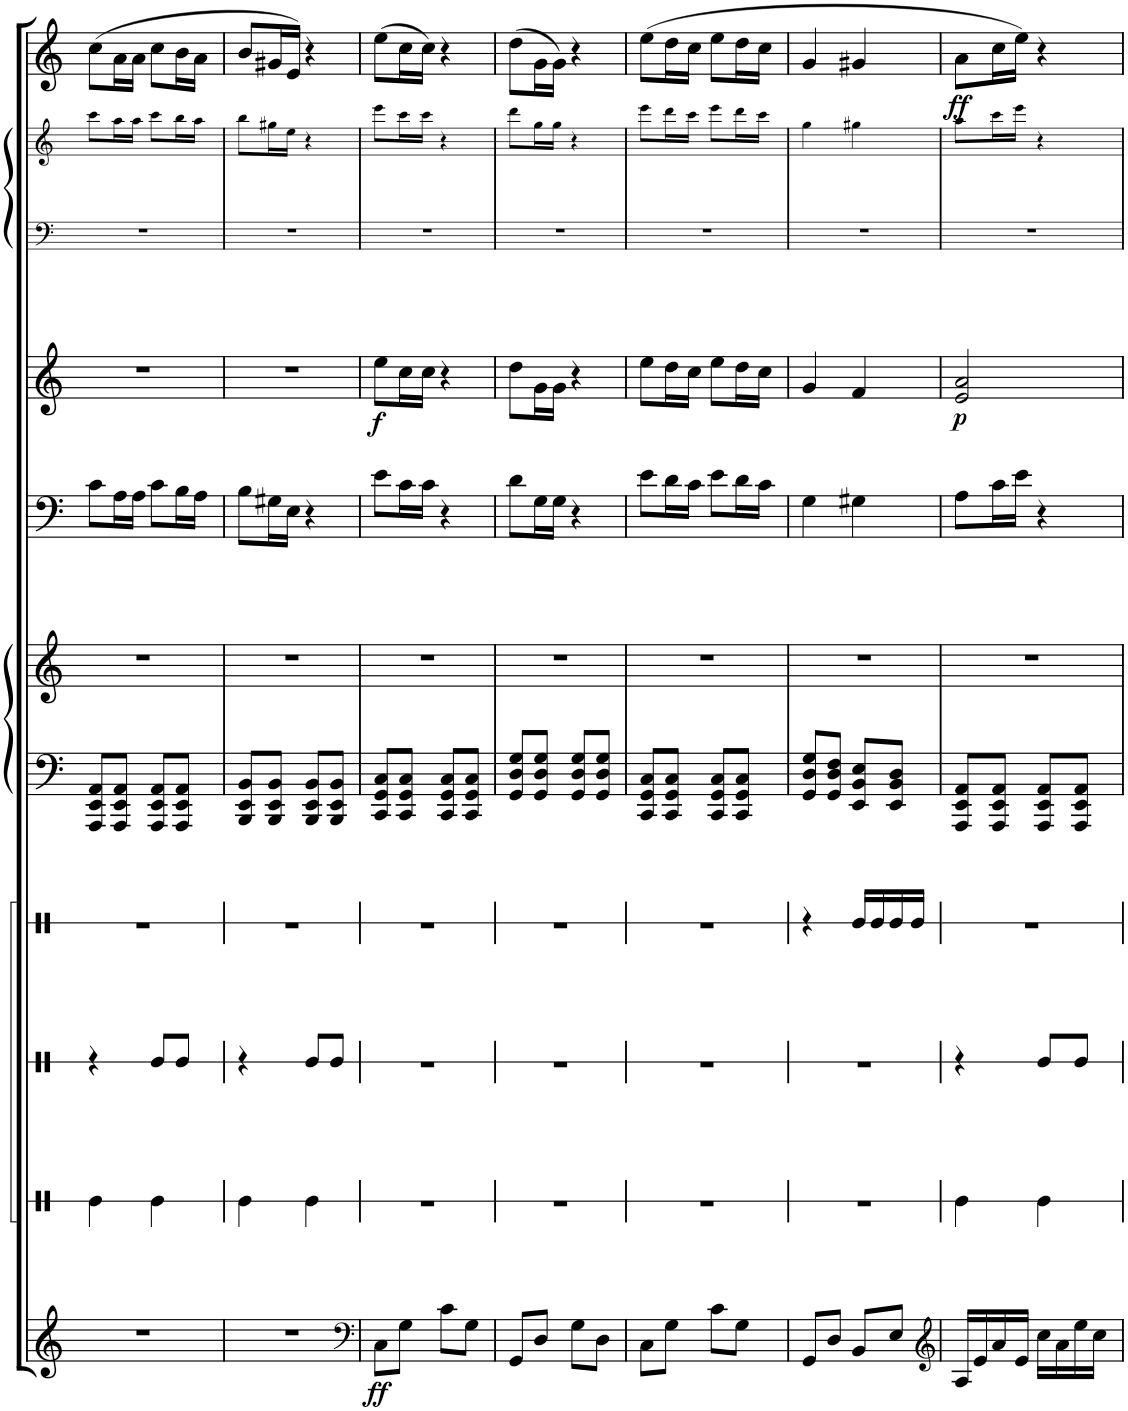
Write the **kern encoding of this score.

**kern	**dynam	**kern	**kern	**kern	**kern	**kern	**kern	**kern	**dynam	**kern	**kern	**kern	**dynam
*part9	*part9	*part8	*part7	*part6	*part5	*part5	*part4	*part3	*part3	*part2	*part2	*part1	*part1
*staff11	*staff11	*staff10	*staff9	*staff8	*staff7	*staff6	*staff5	*staff4	*staff4	*staff3	*staff2	*staff1	*staff1
*I"Marimba (pentagrama único)	*	*I"Patada	*I"Palmada	*I"Chasquido de dedos	*I"Piano	*	*I"Hombres	*I"Mujeres	*	*I"Piano	*	*I"Vibráfono	*
*I'Mar	*	*	*	*	*I'Pno	*	*	*	*	*I'Pno	*	*	*
!!LO:PB:g=z
*clefG2	*	*clefX	*clefX	*clefX	*clefF4	*clefG2	*clefF4	*clefG2	*	*clefF4	*clefG2	*clefG2	*
*k[]	*	*k[]	*k[]	*k[]	*k[]	*k[]	*k[]	*k[]	*	*k[]	*k[]	*k[]	*
*M2/4	*	*M2/4	*M2/4	*M2/4	*M2/4	*M2/4	*M2/4	*M2/4	*	*M2/4	*M2/4	*M2/4	*
=15	=15	=15	=15	=15	=15	=15	=15	=15	=15	=15	=15	=15	=15
2r	.	4Re\	4r	2r	8AAA/ 8EE/ 8AA/L	2r	8c\L	2r	.	2r	8ccc\L	(8cc\L	.
.	.	.	.	.	8AAA/ 8EE/ 8AA/J	.	16A\L	.	.	.	16aa\L	16a\L	.
.	.	.	.	.	.	.	16A\JJ	.	.	.	16aa\JJ	16a\JJ	.
.	.	4Re\	8Re/L	.	8AAA/ 8EE/ 8AA/L	.	8c\L	.	.	.	8ccc\L	8cc\L	.
.	.	.	8Re/J	.	8AAA/ 8EE/ 8AA/J	.	16B\L	.	.	.	16bb\L	16b\L	.
.	.	.	.	.	.	.	16A\JJ	.	.	.	16aa\JJ	16a\JJ	.
=16	=16	=16	=16	=16	=16	=16	=16	=16	=16	=16	=16	=16	=16
2r	.	4Re\	4r	2r	8BBB/ 8EE/ 8BB/L	2r	8B\L	2r	.	2r	8bb\L	8b/L	.
.	.	.	.	.	8BBB/ 8EE/ 8BB/J	.	16G#X\L	.	.	.	16gg#X\L	16g#X/L	.
.	.	.	.	.	.	.	16E\JJ	.	.	.	16ee\JJ	16e/JJ)	.
.	.	4Re\	8Re/L	.	8BBB/ 8EE/ 8BB/L	.	4r	.	.	.	4r	4r	.
.	.	.	8Re/J	.	8BBB/ 8EE/ 8BB/J	.	.	.	.	.	.	.	.
=17	=17	=17	=17	=17	=17	=17	=17	=17	=17	=17	=17	=17	=17
*clefF4	*	*	*	*	*	*	*	*	*	*	*	*	*
!	!LO:DY:b	!	!	!	!	!	!	!	!LO:DY:b	!	!	!	!
8C\L	ff	2r	2r	2r	8CC/ 8GG/ 8C/L	2r	8e\L	8ee\L	f	2r	8eee\L	(8ee\L	.
8G\J	.	.	.	.	8CC/ 8GG/ 8C/J	.	16c\L	16cc\L	.	.	16ccc\L	16cc\L	.
.	.	.	.	.	.	.	16c\JJ	16cc\JJ	.	.	16ccc\JJ	16cc\JJ)	.
8c\L	.	.	.	.	8CC/ 8GG/ 8C/L	.	4r	4r	.	.	4r	4r	.
8G\J	.	.	.	.	8CC/ 8GG/ 8C/J	.	.	.	.	.	.	.	.
=18	=18	=18	=18	=18	=18	=18	=18	=18	=18	=18	=18	=18	=18
8GG/L	.	2r	2r	2r	8GG/ 8D/ 8G/L	2r	8d\L	8dd\L	.	2r	8ddd\L	(8dd\L	.
8D/J	.	.	.	.	8GG/ 8D/ 8G/J	.	16G\L	16g\L	.	.	16gg\L	16g\L	.
.	.	.	.	.	.	.	16G\JJ	16g\JJ	.	.	16gg\JJ	16g\JJ)	.
8G\L	.	.	.	.	8GG/ 8D/ 8G/L	.	4r	4r	.	.	4r	4r	.
8D\J	.	.	.	.	8GG/ 8D/ 8G/J	.	.	.	.	.	.	.	.
=19	=19	=19	=19	=19	=19	=19	=19	=19	=19	=19	=19	=19	=19
8C\L	.	2r	2r	2r	8CC/ 8GG/ 8C/L	2r	8e\L	8ee\L	.	2r	8eee\L	(8ee\L	.
8G\J	.	.	.	.	8CC/ 8GG/ 8C/J	.	16d\L	16dd\L	.	.	16ddd\L	16dd\L	.
.	.	.	.	.	.	.	16c\JJ	16cc\JJ	.	.	16ccc\JJ	16cc\JJ	.
8c\L	.	.	.	.	8CC/ 8GG/ 8C/L	.	8e\L	8ee\L	.	.	8eee\L	8ee\L	.
8G\J	.	.	.	.	8CC/ 8GG/ 8C/J	.	16d\L	16dd\L	.	.	16ddd\L	16dd\L	.
.	.	.	.	.	.	.	16c\JJ	16cc\JJ	.	.	16ccc\JJ	16cc\JJ	.
=20	=20	=20	=20	=20	=20	=20	=20	=20	=20	=20	=20	=20	=20
8GG/L	.	2r	2r	4r	8GG/ 8D/ 8G/L	2r	4G\	4g/	.	2r	4gg\	4g/	.
8D/J	.	.	.	.	8GG/ 8D/ 8F/J	.	.	.	.	.	.	.	.
8BB/L	.	.	.	16Re/LL	8EE/ 8BB/ 8E/L	.	4G#X\	4f/	.	.	4gg#X\	4g#X/	.
.	.	.	.	16Re/	.	.	.	.	.	.	.	.	.
8E/J	.	.	.	16Re/	8EE/ 8BB/ 8D/J	.	.	.	.	.	.	.	.
.	.	.	.	16Re/JJ	.	.	.	.	.	.	.	.	.
=21	=21	=21	=21	=21	=21	=21	=21	=21	=21	=21	=21	=21	=21
*clefG2	*	*	*	*	*	*	*	*	*	*	*	*	*
!	!	!	!	!	!	!	!	!	!LO:DY:b	!	!	!	!LO:DY:b
16A/LL	.	4Re\	4r	2r	8AAA/ 8EE/ 8AA/L	2r	8A\L	2e/ 2a/	p	2r	8aa\L	8a\L	ff
16e/	.	.	.	.	.	.	.	.	.	.	.	.	.
16a/	.	.	.	.	8AAA/ 8EE/ 8AA/J	.	16c\L	.	.	.	16ccc\L	16cc\L	.
16e/JJ	.	.	.	.	.	.	16e\JJ	.	.	.	16eee\JJ	16ee\JJ)	.
16cc\LL	.	4Re\	8Re/L	.	8AAA/ 8EE/ 8AA/L	.	4r	.	.	.	4r	4r	.
16a\	.	.	.	.	.	.	.	.	.	.	.	.	.
16ee\	.	.	8Re/J	.	8AAA/ 8EE/ 8AA/J	.	.	.	.	.	.	.	.
16cc\JJ	.	.	.	.	.	.	.	.	.	.	.	.	.
=	=	=	=	=	=	=	=	=	=	=	=	=	=
*-	*-	*-	*-	*-	*-	*-	*-	*-	*-	*-	*-	*-	*-
